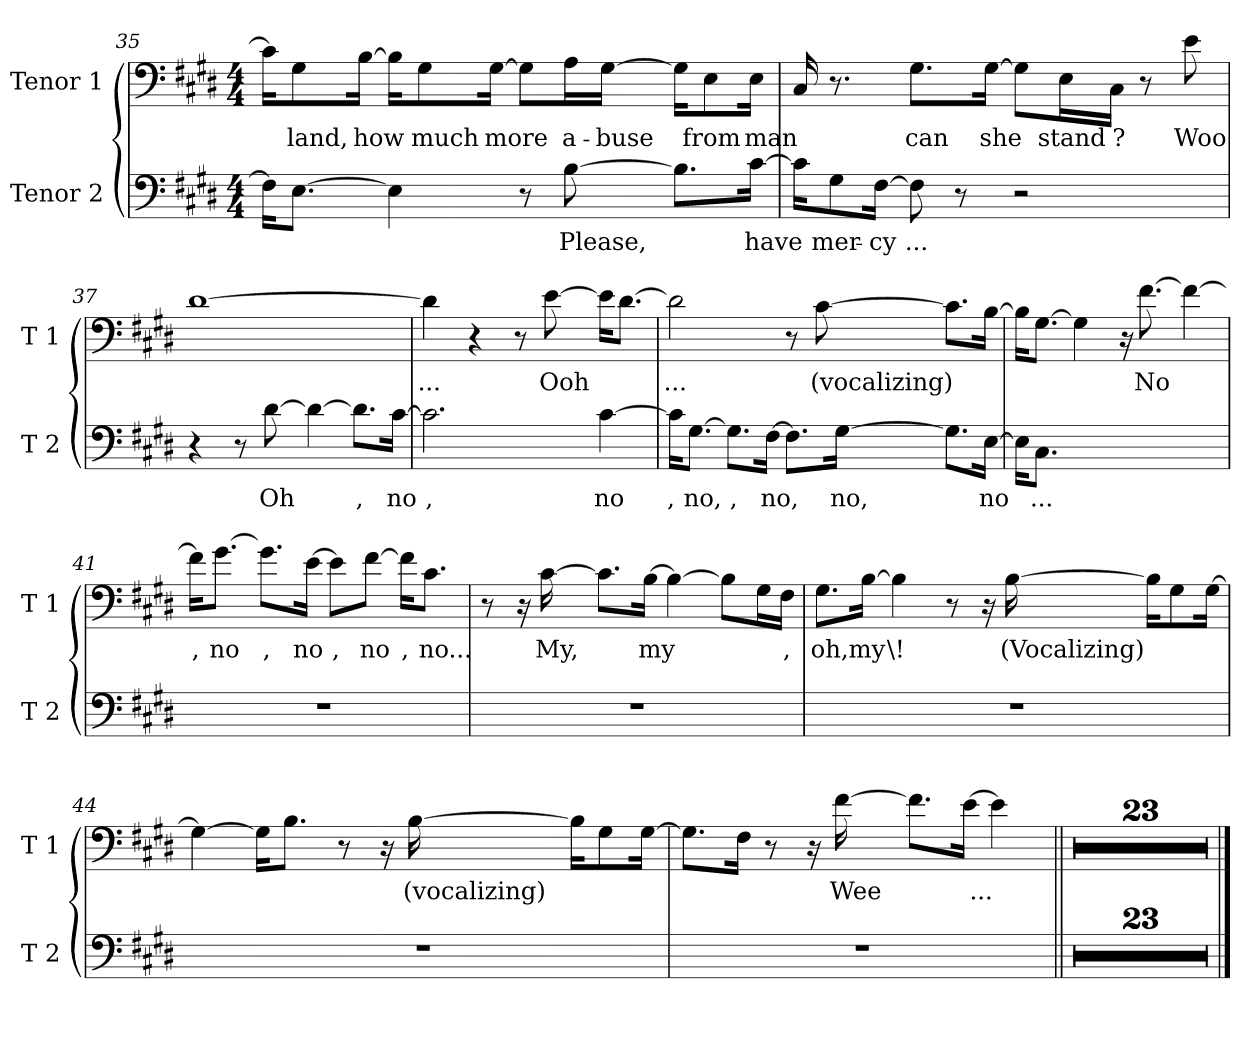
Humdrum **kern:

**kern	**text	**kern	**text
*part2	*part2	*part1	*part1
*staff2	*staff2	*staff1	*staff1
*I"Tenor 2	*	*I"Tenor 1	*
*I'T 2	*	*I'T 1	*
*clefF4	*	*clefF4	*
*k[f#c#g#d#]	*	*k[f#c#g#d#]	*
*E:	*	*E:	*
*M4/4	*	*M4/4	*
=35	=35	=35	=35
16F#\KL]	.	16c#\KL]	.
!	!	!	!LO:LY:b
[8.E\J	.	8G#\	land,
!	!	!	!LO:LY:b
.	.	[16B\Jk	how
4E\]	.	16B\KL]	.
!	!	!	!LO:LY:b
.	.	8G#\	much
!	!	!	!LO:LY:b
.	.	[16G#\Jk	more
8r	.	8G#\L]	.
!	!LO:LY:b	!	!LO:LY:b
[8B\	Please,	16A\L	a-
!	!	!	!LO:LY:b
.	.	[16G#\JJ	-buse
8.B\L]	.	16G#\KL]	.
!	!	!	!LO:LY:b
.	.	8E\	from
!	!LO:LY:b	!	!LO:LY:b
[16c#\Jk	have	16E\Jk	man
!!LO:LB:g=z
=36	=36	=36	=36
16c#\KL]	.	16C#/	.
!	!LO:LY:b	!	!
8G#\	mer-	8.r	.
!	!LO:LY:b	!	!
[16F#\Jk	-cy	.	.
!	!LO:LY:b	!	!LO:LY:b
8F#\]	...	8.G#\L	can
8r	.	.	.
!	!	!	!LO:LY:b
.	.	[16G#\Jk	she
2r	.	8G#\L]	.
!	!	!	!LO:LY:b
.	.	16E\L	stand
!	!	!	!LO:LY:b
.	.	16C#\JJ	?
.	.	8r	.
!	!	!	!LO:LY:b
.	.	8e\	Woo
=37	=37	=37	=37
4r	.	[1d#	.
8r	.	.	.
!	!LO:LY:b	!	!
[8d#\	Oh	.	.
4d#\_	.	.	.
!	!LO:LY:b	!	!
8.d#\L]	,	.	.
!	!LO:LY:b	!	!
[16c#\Jk	no	.	.
!!LO:PB:g=z
=38	=38	=38	=38
!	!LO:LY:b	!	!LO:LY:b
2.c#\]	,	4d#\]	...
.	.	4r	.
.	.	8r	.
!	!	!	!LO:LY:b
.	.	[8e\	Ooh
!	!LO:LY:b	!	!
[4c#\	no	16e\KL]	.
.	.	[8.d#\J	.
=39	=39	=39	=39
!	!LO:LY:b	!	!LO:LY:b
16c#\KL]	,	2d#\]	...
!	!LO:LY:b	!	!
[8.G#\J	no,	.	.
!	!LO:LY:b	!	!
8.G#\L]	,	.	.
!	!LO:LY:b	!	!
[16F#\Jk	no,	.	.
8.F#\L]	.	8r	.
!	!	!	!LO:LY:b
.	.	[8c#\	(vocalizing)
!	!LO:LY:b	!	!
[16G#\Jk	no,	.	.
8.G#\L]	.	8.c#\L]	.
!	!LO:LY:b	!	!
[16E\Jk	no	[16B\Jk	.
=40	=40	=40	=40
16E\KL]	.	16B\KL]	.
!	!LO:LY:b	!	!
8.C#\J	...	[8.G#\J	.
2.ryy	.	4G#\]	.
.	.	16r	.
!	!	!	!LO:LY:b
.	.	[8.f#\	No
.	.	4f#\_	.
!!LO:LB:g=z
=41	=41	=41	=41
!	!	!	!LO:LY:b
1r	.	16f#\KL]	,
!	!	!	!LO:LY:b
.	.	[8.g#\J	no
!	!	!	!LO:LY:b
.	.	8.g#\L]	,
!	!	!	!LO:LY:b
.	.	[16e\Jk	no
!	!	!	!LO:LY:b
.	.	8e\L]	,
!	!	!	!LO:LY:b
.	.	[8f#\J	no
!	!	!	!LO:LY:b
.	.	16f#\KL]	,
!	!	!	!LO:LY:b
.	.	8.c#\J	no...
=42	=42	=42	=42
1r	.	8r	.
.	.	16r	.
!	!	!	!LO:LY:b
.	.	[16c#\	My,
.	.	8.c#\L]	.
!	!	!	!LO:LY:b
.	.	[16B\Jk	my
.	.	4B\_	.
.	.	8B\L]	.
.	.	16G#\L	.
!	!	!	!LO:LY:b
.	.	16F#\JJ	,
=43	=43	=43	=43
!	!	!	!LO:LY:b
1r	.	8.G#\L	oh,
!	!	!	!LO:LY:b
.	.	[16B\Jk	my
!	!	!	!LO:LY:b
.	.	4B\]	\!
.	.	8r	.
.	.	16r	.
!	!	!	!LO:LY:b
.	.	[16B\	(Vocalizing)
.	.	16B\KL]	.
.	.	8G#\	.
.	.	[16G#\Jk	.
!!LO:LB:g=z
=44	=44	=44	=44
1r	.	4G#\_	.
.	.	16G#\KL]	.
.	.	8.B\J	.
.	.	8r	.
.	.	16r	.
!	!	!	!LO:LY:b
.	.	[16B\	(vocalizing)
.	.	16B\KL]	.
.	.	8G#\	.
.	.	[16G#\Jk	.
=45	=45	=45	=45
1r	.	8.G#\L]	.
.	.	16F#\Jk	.
.	.	8r	.
.	.	16r	.
!	!	!	!LO:LY:b
.	.	[16f#\	Wee
.	.	8.f#\L]	.
.	.	[16e\Jk	.
!	!	!	!LO:LY:b
.	.	4e\]	...
!!LO:LB:g=z
=46||	=46||	=46||	=46||
1r	.	1r	.
=47	=47	=47	=47
1r	.	1r	.
=48	=48	=48	=48
1r	.	1r	.
=49	=49	=49	=49
1r	.	1r	.
=50	=50	=50	=50
1r	.	1r	.
=51	=51	=51	=51
1r	.	1r	.
=52	=52	=52	=52
1r	.	1r	.
=53	=53	=53	=53
1r	.	1r	.
=54	=54	=54	=54
1r	.	1r	.
=55	=55	=55	=55
1r	.	1r	.
=56	=56	=56	=56
1r	.	1r	.
=57	=57	=57	=57
1r	.	1r	.
=58	=58	=58	=58
1r	.	1r	.
=59	=59	=59	=59
1r	.	1r	.
=60	=60	=60	=60
1r	.	1r	.
=61	=61	=61	=61
1r	.	1r	.
=62	=62	=62	=62
1r	.	1r	.
=63	=63	=63	=63
1r	.	1r	.
=64	=64	=64	=64
1r	.	1r	.
=65	=65	=65	=65
1r	.	1r	.
=66	=66	=66	=66
1r	.	1r	.
=67	=67	=67	=67
1r	.	1r	.
=68	=68	=68	=68
1r	.	1r	.
==	==	==	==
*-	*-	*-	*-
